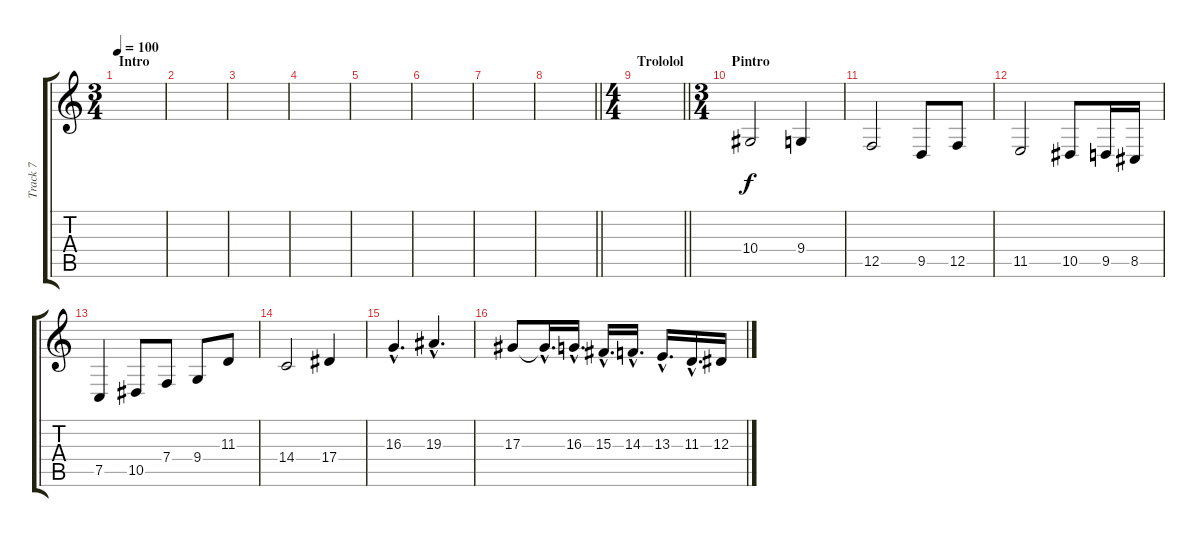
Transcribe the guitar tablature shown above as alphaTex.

\track ("Track 7" "Track 7") {instrument acousticgrandpiano}
\staff {score tabs}
\tuning (C4 G3 Eb3 Bb2 F2 C2) {hide}
\ts (3 4)
\section ("" "Intro")
\tempo 100
\clef g2
\ks c
|
|
|
|
|
|
|
\barLineRight lightlight
|
\ts (4 4)
\section ("" "Trololol")
\barLineRight lightlight
|
\ts (3 4)
\section ("" "Pintro")
10.4.2 9.4.4 |
12.5.2 9.5.8 12.5.8 |
11.5.2 10.5.8 9.5.16 8.5.16 |
7.5.4 10.5.8 7.4.8 9.4.8 11.3.8 |
14.4.2 17.4.4 |
16.3{hac}.4{d} 19.3{hac}.4{d} |
17.3.8 17.3{hac t}.16{d} 16.3{hac}.16{d} 15.3{hac}.16{d} 14.3{hac}.16{d} 13.3{hac}.16{d} 11.3{hac}.16{d} 12.3.16
